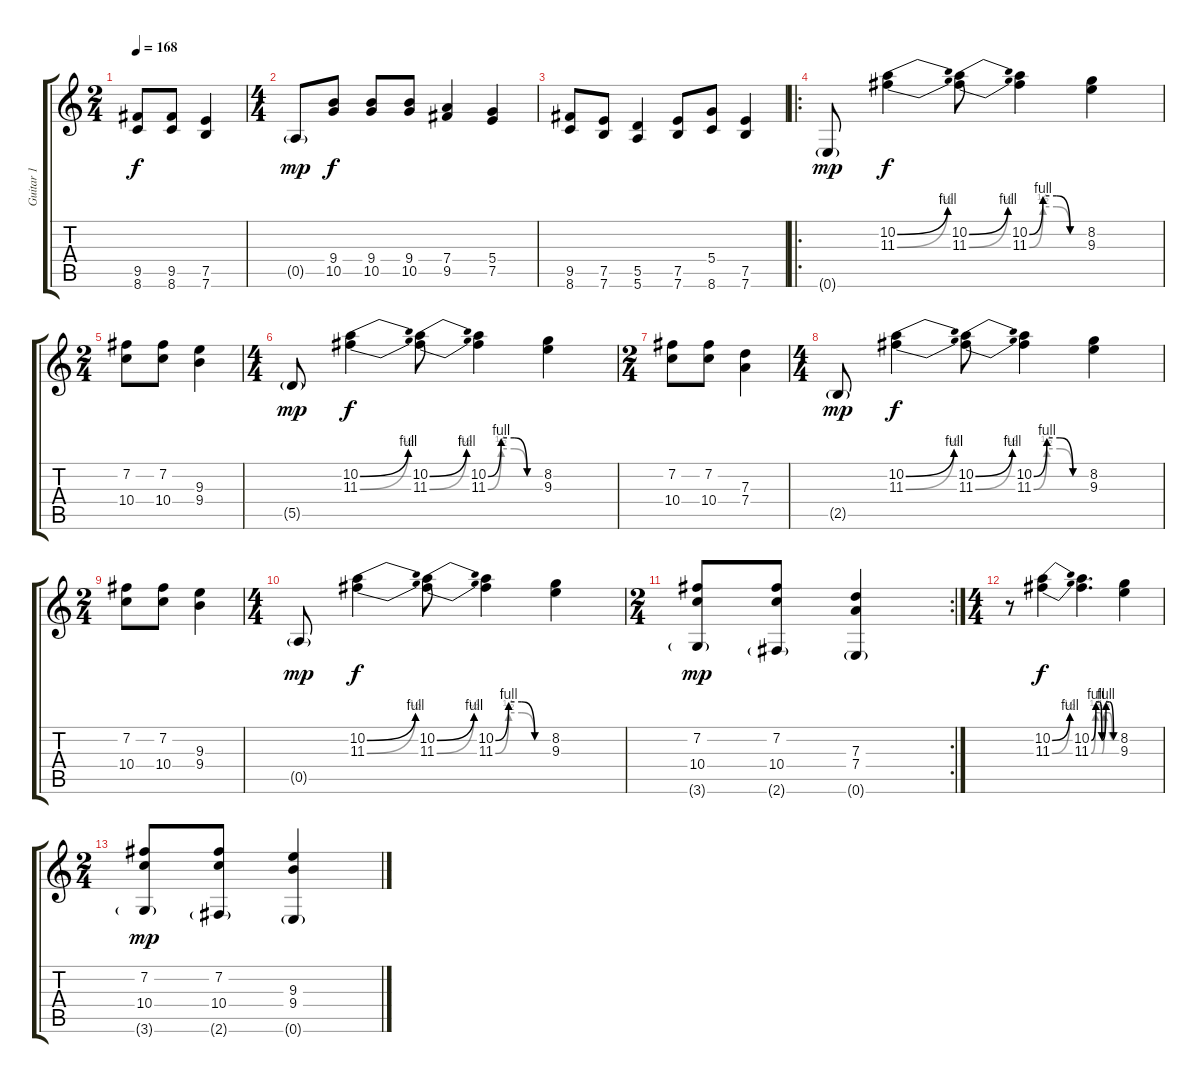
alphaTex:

\track ("Guitar 1" "Guitar 1") {instrument distortionguitar}
\staff {score tabs}
\tuning (E4 B3 G3 D3 A2 E2) {hide}
\ts (2 4)
\tempo 168
\clef g2
\ks c
(9.5 8.6).8{dy f} (9.5 8.6).8 (7.5 7.6).4 |
\ts (4 4)
0.5{g}.8{dy mp} (9.4 10.5).8{dy f} (9.4 10.5).8 (9.4 10.5).8 (7.4 9.5).4 (5.4 7.5).4 |
(9.5 8.6).8 (7.5 7.6).8 (5.5 5.6).4 (7.5 7.6).8 (5.4 8.6).8 (7.5 7.6).4 |
\ro
0.6{g}.8{dy mp} (10.2{be (bend 0 0 60 4)} 11.3{be (bend 0 0 60 2)}).4{dy f} (10.2{be (bend 0 0 60 4)} 11.3{be (bend 0 0 60 2)}).8 (10.2{be (custom 0 0 15 4 30 4 45 0 60 0)} 11.3{be (custom 0 0 15 2 30 2 45 0 60 0)}).4 (8.2 9.3).4 |
\ts (2 4)
(7.2 10.4).8 (7.2 10.4).8 (9.3 9.4).4 |
\ts (4 4)
5.5{g}.8{dy mp} (10.2{be (bend 0 0 60 4)} 11.3{be (bend 0 0 60 2)}).4{dy f} (10.2{be (bend 0 0 60 4)} 11.3{be (bend 0 0 60 2)}).8 (10.2{be (custom 0 0 15 4 30 4 45 0 60 0)} 11.3{be (custom 0 0 15 2 30 2 45 0 60 0)}).4 (8.2 9.3).4 |
\ts (2 4)
(7.2 10.4).8 (7.2 10.4).8 (7.3 7.4).4 |
\ts (4 4)
2.5{g}.8{dy mp} (10.2{be (bend 0 0 60 4)} 11.3{be (bend 0 0 60 2)}).4{dy f} (10.2{be (bend 0 0 60 4)} 11.3{be (bend 0 0 60 2)}).8 (10.2{be (custom 0 0 15 4 30 4 45 0 60 0)} 11.3{be (custom 0 0 15 2 30 2 45 0 60 0)}).4 (8.2 9.3).4 |
\ts (2 4)
(7.2 10.4).8 (7.2 10.4).8 (9.3 9.4).4 |
\ts (4 4)
0.5{g}.8{dy mp} (10.2{be (bend 0 0 60 4)} 11.3{be (bend 0 0 60 2)}).4{dy f} (10.2{be (bend 0 0 60 4)} 11.3{be (bend 0 0 60 2)}).8 (10.2{be (custom 0 0 15 4 30 4 45 0 60 0)} 11.3{be (custom 0 0 15 2 30 2 45 0 60 0)}).4 (8.2 9.3).4 |
\rc 2
\ts (2 4)
(7.2 10.4 3.6{g}).8{dy mp} (7.2 10.4 2.6{g}).8 (7.3 7.4 0.6{g}).4 |
\ts (4 4)
r.8 (10.2{be (bend 0 0 60 4)} 11.3{be (bend 0 0 60 2)}).4{dy f} (10.2{be (custom 0 0 11 4 20 4 25 0 35 4 43 4 53 0 60 0)} 11.3{be (custom 0 0 10 2 20 2 25 0 31 2 42 2 50 0 60 0)}).4{d} (8.2 9.3).4 |
\ts (2 4)
(7.2 10.4 3.6{g}).8{dy mp} (7.2 10.4 2.6{g}).8 (9.3 9.4 0.6{g}).4
